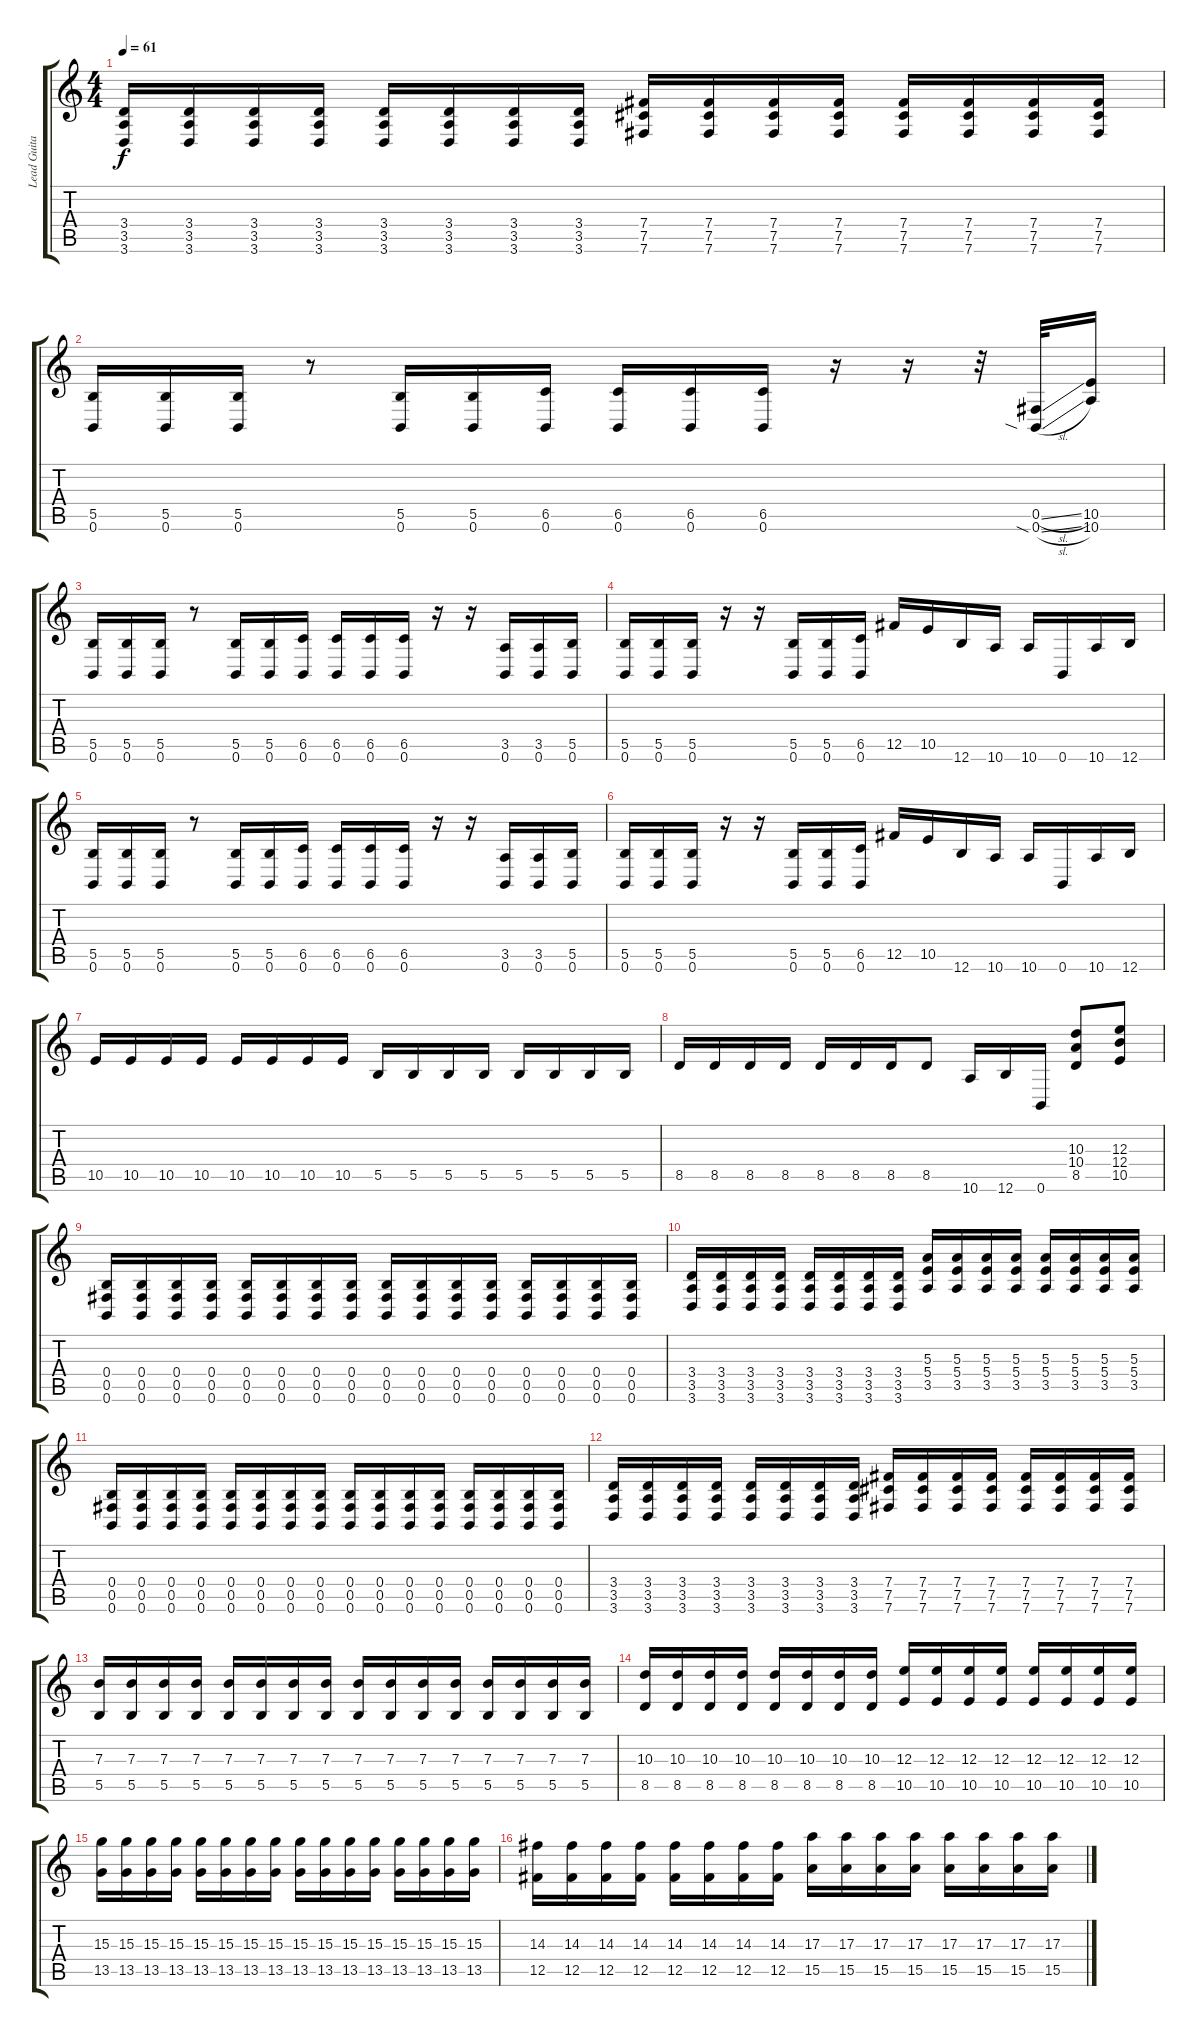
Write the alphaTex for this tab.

\track ("Lead Guitar" "Lead Guita") {instrument distortionguitar}
\staff {score tabs}
\tuning (Db4 Ab3 E3 B2 Gb2 B1) {hide}
\ts (4 4)
\tempo 61
\clef g2
\ks c
(3.4 3.5 3.6).16{dy f} (3.4 3.5 3.6).16 (3.4 3.5 3.6).16 (3.4 3.5 3.6).16 (3.4 3.5 3.6).16 (3.4 3.5 3.6).16 (3.4 3.5 3.6).16 (3.4 3.5 3.6).16 (7.4 7.5 7.6).16 (7.4 7.5 7.6).16 (7.4 7.5 7.6).16 (7.4 7.5 7.6).16 (7.4 7.5 7.6).16 (7.4 7.5 7.6).16 (7.4 7.5 7.6).16 (7.4 7.5 7.6).16 |
(5.5 0.6).16 (5.5 0.6).16 (5.5 0.6).16 r.8 (5.5 0.6).16 (5.5 0.6).16 (6.5 0.6).16 (6.5 0.6).16 (6.5 0.6).16 (6.5 0.6).16 r.16 r.16 r.32 (0.5{sl} 0.6{sia sl}).32 (10.5 10.6).16 |
(5.5 0.6).16 (5.5 0.6).16 (5.5 0.6).16 r.8 (5.5 0.6).16 (5.5 0.6).16 (6.5 0.6).16 (6.5 0.6).16 (6.5 0.6).16 (6.5 0.6).16 r.16 r.16 (3.5 0.6).16 (3.5 0.6).16 (5.5 0.6).16 |
(5.5 0.6).16 (5.5 0.6).16 (5.5 0.6).16 r.16 r.16 (5.5 0.6).16 (5.5 0.6).16 (6.5 0.6).16 12.5.16 10.5.16 12.6.16 10.6.16 10.6.16 0.6.16 10.6.16 12.6.16 |
(5.5 0.6).16 (5.5 0.6).16 (5.5 0.6).16 r.8 (5.5 0.6).16 (5.5 0.6).16 (6.5 0.6).16 (6.5 0.6).16 (6.5 0.6).16 (6.5 0.6).16 r.16 r.16 (3.5 0.6).16 (3.5 0.6).16 (5.5 0.6).16 |
(5.5 0.6).16 (5.5 0.6).16 (5.5 0.6).16 r.16 r.16 (5.5 0.6).16 (5.5 0.6).16 (6.5 0.6).16 12.5.16 10.5.16 12.6.16 10.6.16 10.6.16 0.6.16 10.6.16 12.6.16 |
10.5.16 10.5.16 10.5.16 10.5.16 10.5.16 10.5.16 10.5.16 10.5.16 5.5.16 5.5.16 5.5.16 5.5.16 5.5.16 5.5.16 5.5.16 5.5.16 |
8.5.16 8.5.16 8.5.16 8.5.16 8.5.16 8.5.16 8.5.16 8.5.8 10.6.16 12.6.16 0.6.16 (10.3 10.4 8.5).8 (12.3 12.4 10.5).8 |
(0.4 0.5 0.6).16 (0.4 0.5 0.6).16 (0.4 0.5 0.6).16 (0.4 0.5 0.6).16 (0.4 0.5 0.6).16 (0.4 0.5 0.6).16 (0.4 0.5 0.6).16 (0.4 0.5 0.6).16 (0.4 0.5 0.6).16 (0.4 0.5 0.6).16 (0.4 0.5 0.6).16 (0.4 0.5 0.6).16 (0.4 0.5 0.6).16 (0.4 0.5 0.6).16 (0.4 0.5 0.6).16 (0.4 0.5 0.6).16 |
(3.4 3.5 3.6).16 (3.4 3.5 3.6).16 (3.4 3.5 3.6).16 (3.4 3.5 3.6).16 (3.4 3.5 3.6).16 (3.4 3.5 3.6).16 (3.4 3.5 3.6).16 (3.4 3.5 3.6).16 (5.3 5.4 3.5).16 (5.3 5.4 3.5).16 (5.3 5.4 3.5).16 (5.3 5.4 3.5).16 (5.3 5.4 3.5).16 (5.3 5.4 3.5).16 (5.3 5.4 3.5).16 (5.3 5.4 3.5).16 |
(0.4 0.5 0.6).16 (0.4 0.5 0.6).16 (0.4 0.5 0.6).16 (0.4 0.5 0.6).16 (0.4 0.5 0.6).16 (0.4 0.5 0.6).16 (0.4 0.5 0.6).16 (0.4 0.5 0.6).16 (0.4 0.5 0.6).16 (0.4 0.5 0.6).16 (0.4 0.5 0.6).16 (0.4 0.5 0.6).16 (0.4 0.5 0.6).16 (0.4 0.5 0.6).16 (0.4 0.5 0.6).16 (0.4 0.5 0.6).16 |
(3.4 3.5 3.6).16 (3.4 3.5 3.6).16 (3.4 3.5 3.6).16 (3.4 3.5 3.6).16 (3.4 3.5 3.6).16 (3.4 3.5 3.6).16 (3.4 3.5 3.6).16 (3.4 3.5 3.6).16 (7.4 7.5 7.6).16 (7.4 7.5 7.6).16 (7.4 7.5 7.6).16 (7.4 7.5 7.6).16 (7.4 7.5 7.6).16 (7.4 7.5 7.6).16 (7.4 7.5 7.6).16 (7.4 7.5 7.6).16 |
(7.3 5.5).16 (7.3 5.5).16 (7.3 5.5).16 (7.3 5.5).16 (7.3 5.5).16 (7.3 5.5).16 (7.3 5.5).16 (7.3 5.5).16 (7.3 5.5).16 (7.3 5.5).16 (7.3 5.5).16 (7.3 5.5).16 (7.3 5.5).16 (7.3 5.5).16 (7.3 5.5).16 (7.3 5.5).16 |
(10.3 8.5).16 (10.3 8.5).16 (10.3 8.5).16 (10.3 8.5).16 (10.3 8.5).16 (10.3 8.5).16 (10.3 8.5).16 (10.3 8.5).16 (12.3 10.5).16 (12.3 10.5).16 (12.3 10.5).16 (12.3 10.5).16 (12.3 10.5).16 (12.3 10.5).16 (12.3 10.5).16 (12.3 10.5).16 |
(15.3 13.5).16 (15.3 13.5).16 (15.3 13.5).16 (15.3 13.5).16 (15.3 13.5).16 (15.3 13.5).16 (15.3 13.5).16 (15.3 13.5).16 (15.3 13.5).16 (15.3 13.5).16 (15.3 13.5).16 (15.3 13.5).16 (15.3 13.5).16 (15.3 13.5).16 (15.3 13.5).16 (15.3 13.5).16 |
(14.3 12.5).16 (14.3 12.5).16 (14.3 12.5).16 (14.3 12.5).16 (14.3 12.5).16 (14.3 12.5).16 (14.3 12.5).16 (14.3 12.5).16 (17.3 15.5).16 (17.3 15.5).16 (17.3 15.5).16 (17.3 15.5).16 (17.3 15.5).16 (17.3 15.5).16 (17.3 15.5).16 (17.3 15.5).16
